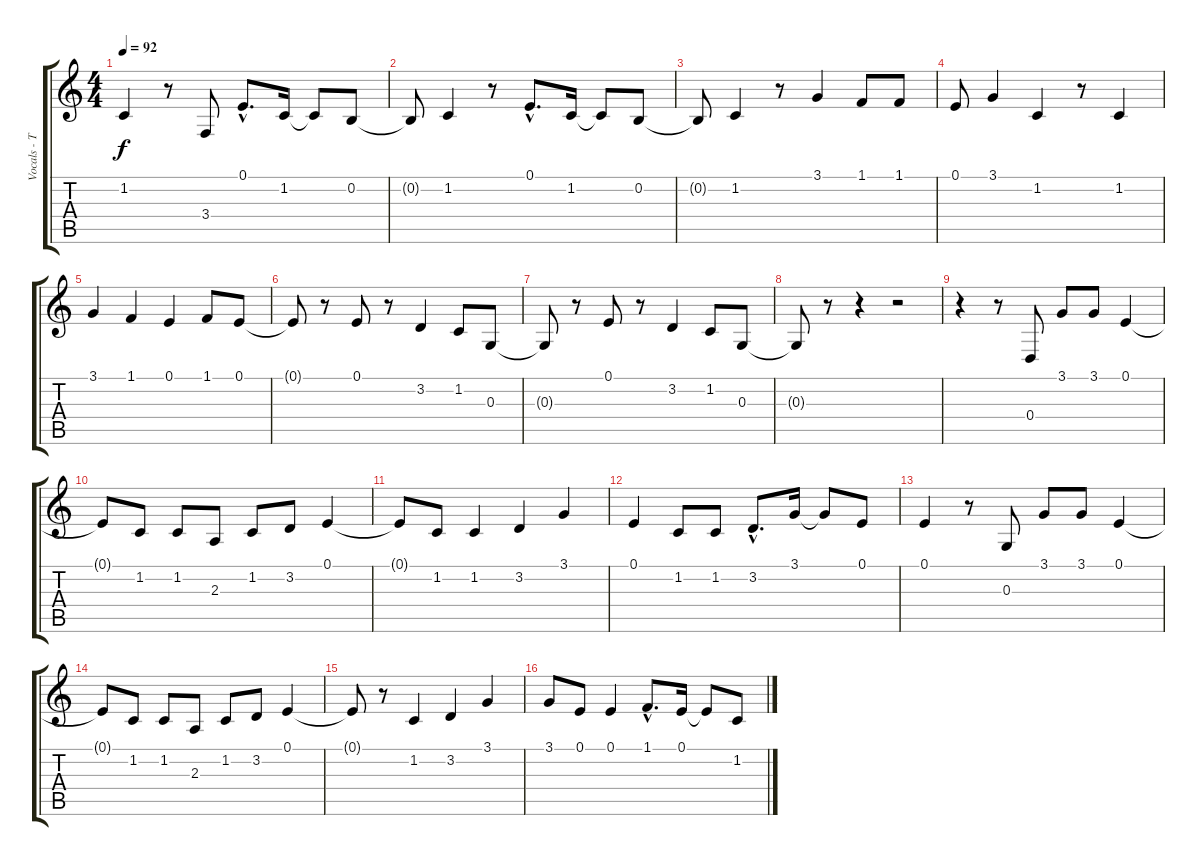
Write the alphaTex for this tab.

\track ("Vocals - Tyson Ritter" "Vocals - T") {instrument lead6voice}
\staff {score tabs}
\tuning (E4 B3 G3 D3 A2 E2) {hide}
\ts (4 4)
\tempo 92
\clef g2
\ks c
1.2{t}.4{dy f} r.8 3.4.8 0.1{hac}.8{d} 1.2.16 1.2{t}.8 0.2.8 |
0.2{t}.8 1.2.4 r.8 0.1{hac}.8{d} 1.2.16 1.2{t}.8 0.2.8 |
0.2{t}.8 1.2.4 r.8 3.1.4 1.1.8 1.1.8 |
0.1.8 3.1.4 1.2.4 r.8 1.2.4 |
3.1.4 1.1.4 0.1.4 1.1.8 0.1.8 |
0.1{t}.8 r.8 0.1.8 r.8 3.2.4 1.2.8 0.3.8 |
0.3{t}.8 r.8 0.1.8 r.8 3.2.4 1.2.8 0.3.8 |
0.3{t}.8 r.8 r.4 r.2 |
r.4 r.8 0.4.8 3.1.8 3.1.8 0.1.4 |
0.1{t}.8 1.2.8 1.2.8 2.3.8 1.2.8 3.2.8 0.1.4 |
0.1{t}.8 1.2.8 1.2.4 3.2.4 3.1.4 |
0.1.4 1.2.8 1.2.8 3.2{hac}.8{d} 3.1.16 3.1{t}.8 0.1.8 |
0.1.4 r.8 0.3.8 3.1.8 3.1.8 0.1.4 |
0.1{t}.8 1.2.8 1.2.8 2.3.8 1.2.8 3.2.8 0.1.4 |
0.1{t}.8 r.8 1.2.4 3.2.4 3.1.4 |
3.1.8 0.1.8 0.1.4 1.1{hac}.8{d} 0.1.16 0.1{t}.8 1.2.8
